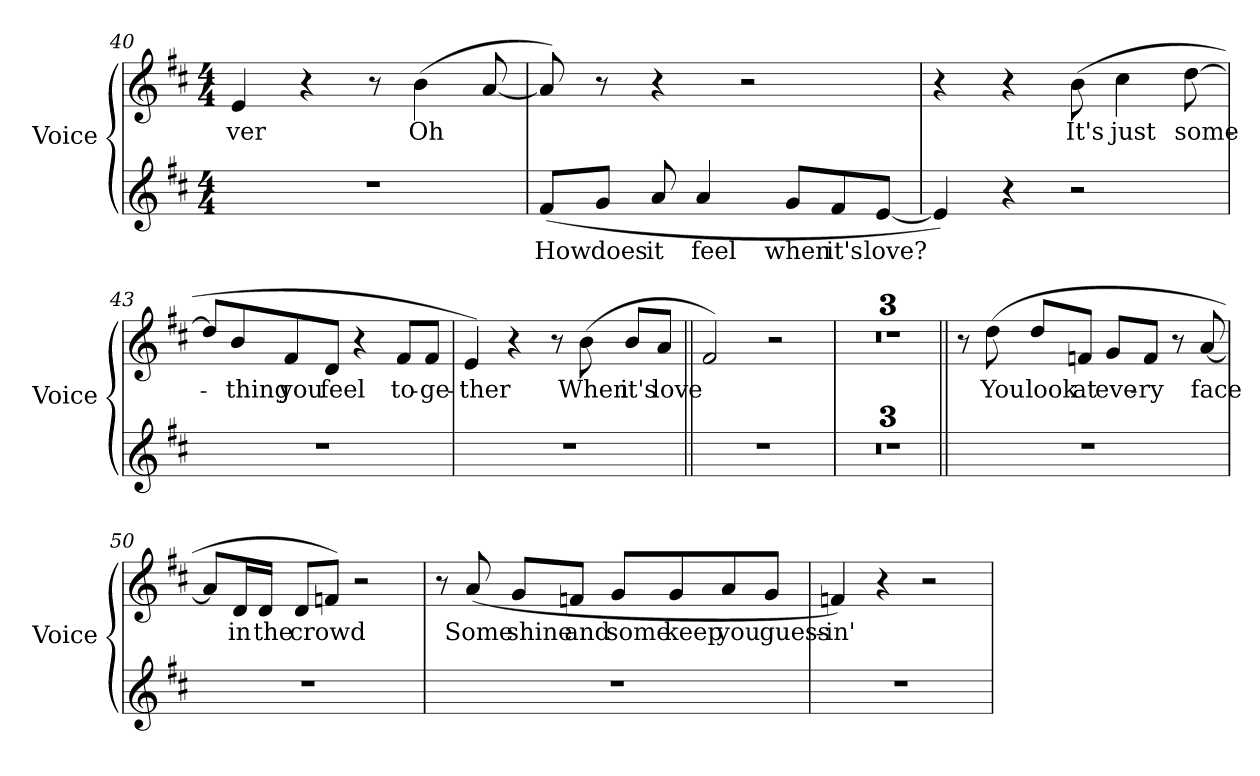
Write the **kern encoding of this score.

**kern	**text	**kern	**text
*part2	*part2	*part1	*part1
*staff2	*staff2	*staff1	*staff1
*I"Voice	*	*I"Voice	*
*I'Voice	*	*I'Voice	*
*clefG2	*	*clefG2	*
*k[f#c#]	*	*k[f#c#]	*
*D:	*	*D:	*
*M4/4	*	*M4/4	*
=40	=40	=40	=40
!	!	!	!LO:LY:b:color=#000000
1r	.	4ei/	-ver
.	.	4r	.
.	.	8r	.
!	!	!	!LO:LY:b:color=#000000
.	.	(4bi\	Oh
.	.	[8ai/	.
=41	=41	=41	=41
!	!LO:LY:b:color=#000000	!	!
(8f#i/L	How	8ai/])	.
!	!LO:LY:b:color=#000000	!	!
8gi/J	does	8r	.
!	!LO:LY:b:color=#000000	!	!
8ai/	it	4r	.
!	!LO:LY:b:color=#000000	!	!
4ai/	feel	.	.
.	.	2r	.
!	!LO:LY:b:color=#000000	!	!
8gi/L	when	.	.
!	!LO:LY:b:color=#000000	!	!
8f#i/	it's	.	.
!	!LO:LY:b:color=#000000	!	!
[8ei/J	love?	.	.
!!LO:LB:g=z
=42	=42	=42	=42
4ei/])	.	4r	.
4r	.	4r	.
!	!	!	!LO:LY:b:color=#000000
2r	.	(8bi\	It's
!	!	!	!LO:LY:b:color=#000000
.	.	4cc#i\	just
!	!	!	!LO:LY:b:color=#000000
.	.	[8ddi\	some-
=43	=43	=43	=43
1r	.	8ddi/L]	.
!	!	!	!LO:LY:b:color=#000000
.	.	8bi/	-thing
!	!	!	!LO:LY:b:color=#000000
.	.	8f#i/	you
!	!	!	!LO:LY:b:color=#000000
.	.	8di/J	feel
.	.	4r	.
!	!	!	!LO:LY:b:color=#000000
.	.	8f#i/L	to-
!	!	!	!LO:LY:b:color=#000000
.	.	8f#i/J	-ge-
=44	=44	=44	=44
!	!	!	!LO:LY:b:color=#000000
1r	.	4ei/)	-ther
.	.	4r	.
.	.	8r	.
!	!	!	!LO:LY:b:color=#000000
.	.	(8bi\	When
!	!	!	!LO:LY:b:color=#000000
.	.	8bi/L	it's
!	!	!	!LO:LY:b:color=#000000
.	.	8ai/J	love
=45||	=45||	=45||	=45||
1r	.	2f#i/)	.
.	.	2r	.
=46	=46	=46	=46
1r	.	1r	.
!!LO:LB:g=z
=47	=47	=47	=47
1r	.	1r	.
=48	=48	=48	=48
1r	.	1r	.
=49||	=49||	=49||	=49||
1r	.	8r	.
!	!	!	!LO:LY:b:color=#000000
.	.	(8ddi\	You
!	!	!	!LO:LY:b:color=#000000
.	.	8ddi/L	look
!	!	!	!LO:LY:b:color=#000000
.	.	8fni/J	at
!	!	!	!LO:LY:b:color=#000000
.	.	8gi/L	eve-
!	!	!	!LO:LY:b:color=#000000
.	.	8fi/J	-ry
.	.	8r	.
!	!	!	!LO:LY:b:color=#000000
.	.	[8ai/	face
=50	=50	=50	=50
1r	.	8ai/L]	.
!	!	!	!LO:LY:b:color=#000000
.	.	16di/L	in
!	!	!	!LO:LY:b:color=#000000
.	.	16di/JJ	the
!	!	!	!LO:LY:b:color=#000000
.	.	8di/L	crowd
.	.	8fni/J)	.
.	.	2r	.
!!LO:PB:g=z
=51	=51	=51	=51
1r	.	8r	.
!	!	!	!LO:LY:b:color=#000000
.	.	(8ai/	Some
!	!	!	!LO:LY:b:color=#000000
.	.	8gi/L	shine
!	!	!	!LO:LY:b:color=#000000
.	.	8fni/J	and
!	!	!	!LO:LY:b:color=#000000
.	.	8gi/L	some
!	!	!	!LO:LY:b:color=#000000
.	.	8gi/	keep
!	!	!	!LO:LY:b:color=#000000
.	.	8ai/	you
!	!	!	!LO:LY:b:color=#000000
.	.	8gi/J	guess-
=52	=52	=52	=52
!	!	!	!LO:LY:b:color=#000000
1r	.	4fni/)	-in'
.	.	4r	.
.	.	2r	.
=	=	=	=
*-	*-	*-	*-
